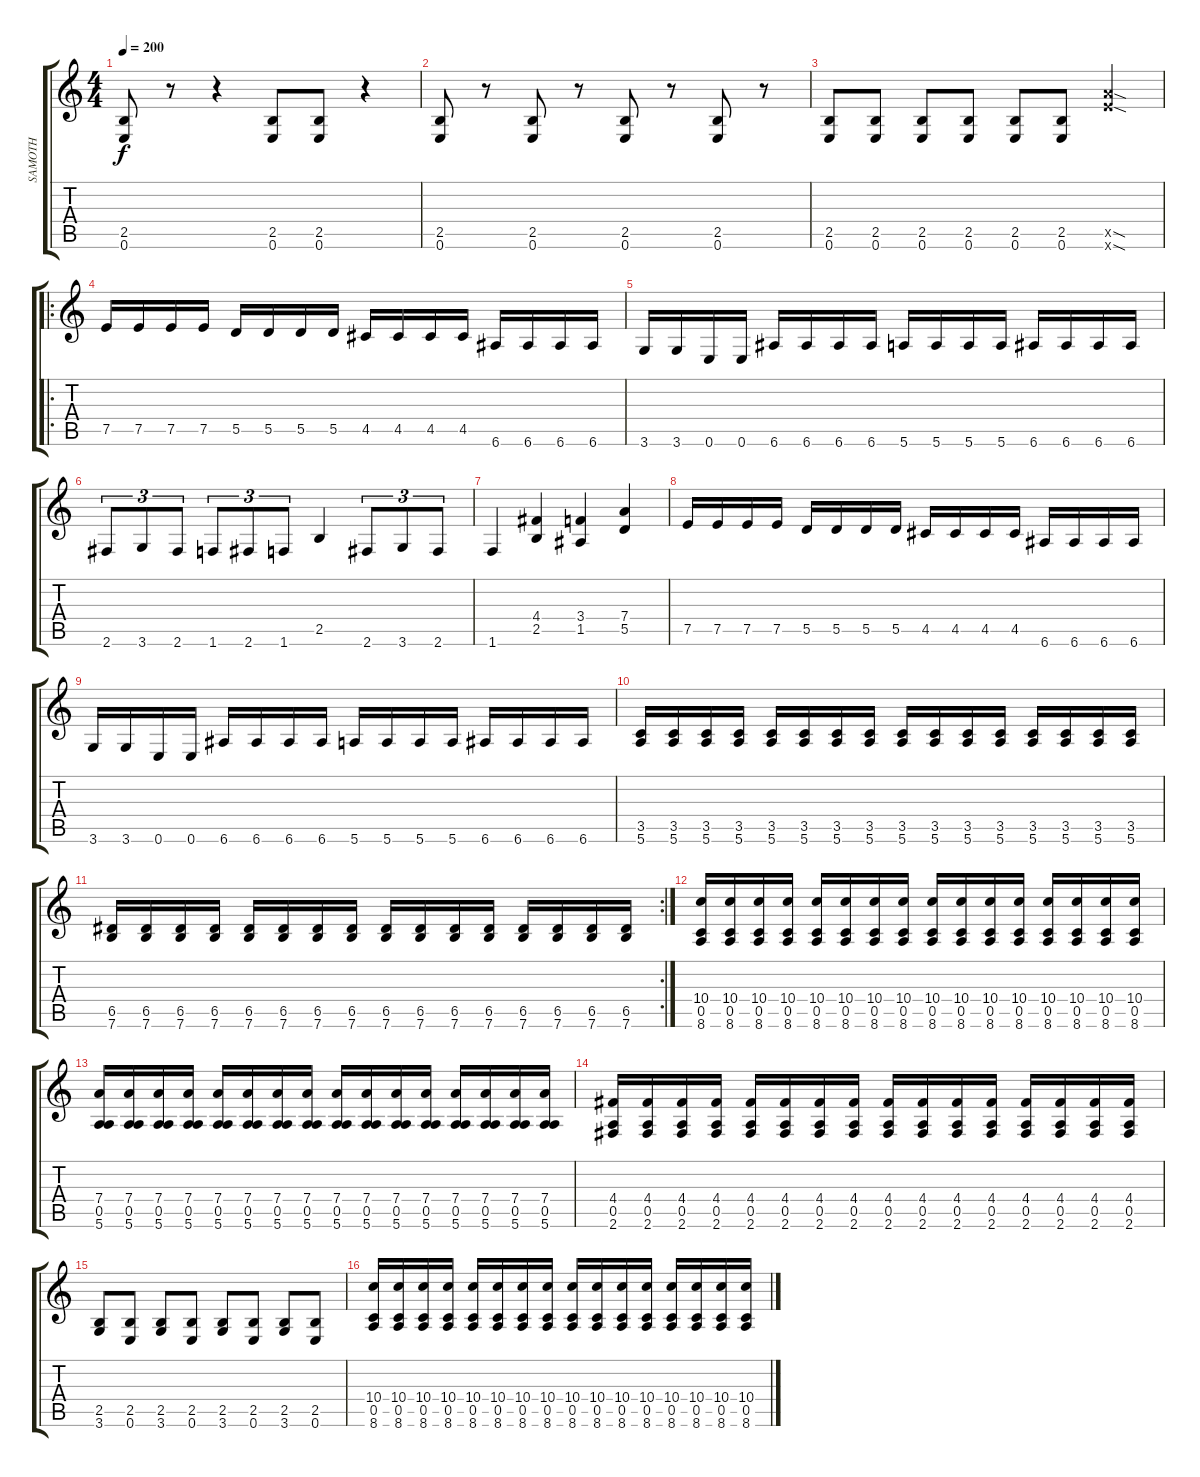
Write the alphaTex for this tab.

\track ("SAMOTH" "SAMOTH") {instrument distortionguitar}
\staff {score tabs}
\tuning (E4 B3 G3 D3 A2 E2) {hide}
\ts (4 4)
\tempo 200
\clef g2
\ks c
(2.5 0.6).8{dy f} r.8 r.4 (2.5 0.6).8 (2.5 0.6).8 r.4 |
(2.5 0.6).8 r.8 (2.5 0.6).8 r.8 (2.5 0.6).8 r.8 (2.5 0.6).8 r.8 |
(2.5 0.6).8 (2.5 0.6).8 (2.5 0.6).8 (2.5 0.6).8 (2.5 0.6).8 (2.5 0.6).8 (12.5{sod x} 12.6{sod x}).4 |
\ro
7.5.16 7.5.16 7.5.16 7.5.16 5.5.16 5.5.16 5.5.16 5.5.16 4.5.16 4.5.16 4.5.16 4.5.16 6.6.16 6.6.16 6.6.16 6.6.16 |
3.6.16 3.6.16 0.6.16 0.6.16 6.6.16 6.6.16 6.6.16 6.6.16 5.6.16 5.6.16 5.6.16 5.6.16 6.6.16 6.6.16 6.6.16 6.6.16 |
2.6.8{tu (3 2)} 3.6.8{tu (3 2)} 2.6.8{tu (3 2)} 1.6.8{tu (3 2)} 2.6.8{tu (3 2)} 1.6.8{tu (3 2)} 2.5.4 2.6.8{tu (3 2)} 3.6.8{tu (3 2)} 2.6.8{tu (3 2)} |
1.6.4 (4.4 2.5).4 (3.4 1.5).4 (7.4 5.5).4 |
7.5.16 7.5.16 7.5.16 7.5.16 5.5.16 5.5.16 5.5.16 5.5.16 4.5.16 4.5.16 4.5.16 4.5.16 6.6.16 6.6.16 6.6.16 6.6.16 |
3.6.16 3.6.16 0.6.16 0.6.16 6.6.16 6.6.16 6.6.16 6.6.16 5.6.16 5.6.16 5.6.16 5.6.16 6.6.16 6.6.16 6.6.16 6.6.16 |
(3.5 5.6).16 (3.5 5.6).16 (3.5 5.6).16 (3.5 5.6).16 (3.5 5.6).16 (3.5 5.6).16 (3.5 5.6).16 (3.5 5.6).16 (3.5 5.6).16 (3.5 5.6).16 (3.5 5.6).16 (3.5 5.6).16 (3.5 5.6).16 (3.5 5.6).16 (3.5 5.6).16 (3.5 5.6).16 |
\rc 2
(6.5 7.6).16 (6.5 7.6).16 (6.5 7.6).16 (6.5 7.6).16 (6.5 7.6).16 (6.5 7.6).16 (6.5 7.6).16 (6.5 7.6).16 (6.5 7.6).16 (6.5 7.6).16 (6.5 7.6).16 (6.5 7.6).16 (6.5 7.6).16 (6.5 7.6).16 (6.5 7.6).16 (6.5 7.6).16 |
(10.4 0.5 8.6).16 (10.4 0.5 8.6).16 (10.4 0.5 8.6).16 (10.4 0.5 8.6).16 (10.4 0.5 8.6).16 (10.4 0.5 8.6).16 (10.4 0.5 8.6).16 (10.4 0.5 8.6).16 (10.4 0.5 8.6).16 (10.4 0.5 8.6).16 (10.4 0.5 8.6).16 (10.4 0.5 8.6).16 (10.4 0.5 8.6).16 (10.4 0.5 8.6).16 (10.4 0.5 8.6).16 (10.4 0.5 8.6).16 |
(7.4 0.5 5.6).16 (7.4 0.5 5.6).16 (7.4 0.5 5.6).16 (7.4 0.5 5.6).16 (7.4 0.5 5.6).16 (7.4 0.5 5.6).16 (7.4 0.5 5.6).16 (7.4 0.5 5.6).16 (7.4 0.5 5.6).16 (7.4 0.5 5.6).16 (7.4 0.5 5.6).16 (7.4 0.5 5.6).16 (7.4 0.5 5.6).16 (7.4 0.5 5.6).16 (7.4 0.5 5.6).16 (7.4 0.5 5.6).16 |
(4.4 0.5 2.6).16 (4.4 0.5 2.6).16 (4.4 0.5 2.6).16 (4.4 0.5 2.6).16 (4.4 0.5 2.6).16 (4.4 0.5 2.6).16 (4.4 0.5 2.6).16 (4.4 0.5 2.6).16 (4.4 0.5 2.6).16 (4.4 0.5 2.6).16 (4.4 0.5 2.6).16 (4.4 0.5 2.6).16 (4.4 0.5 2.6).16 (4.4 0.5 2.6).16 (4.4 0.5 2.6).16 (4.4 0.5 2.6).16 |
(2.5 3.6).8 (2.5 0.6).8 (2.5 3.6).8 (2.5 0.6).8 (2.5 3.6).8 (2.5 0.6).8 (2.5 3.6).8 (2.5 0.6).8 |
(10.4 0.5 8.6).16 (10.4 0.5 8.6).16 (10.4 0.5 8.6).16 (10.4 0.5 8.6).16 (10.4 0.5 8.6).16 (10.4 0.5 8.6).16 (10.4 0.5 8.6).16 (10.4 0.5 8.6).16 (10.4 0.5 8.6).16 (10.4 0.5 8.6).16 (10.4 0.5 8.6).16 (10.4 0.5 8.6).16 (10.4 0.5 8.6).16 (10.4 0.5 8.6).16 (10.4 0.5 8.6).16 (10.4 0.5 8.6).16
